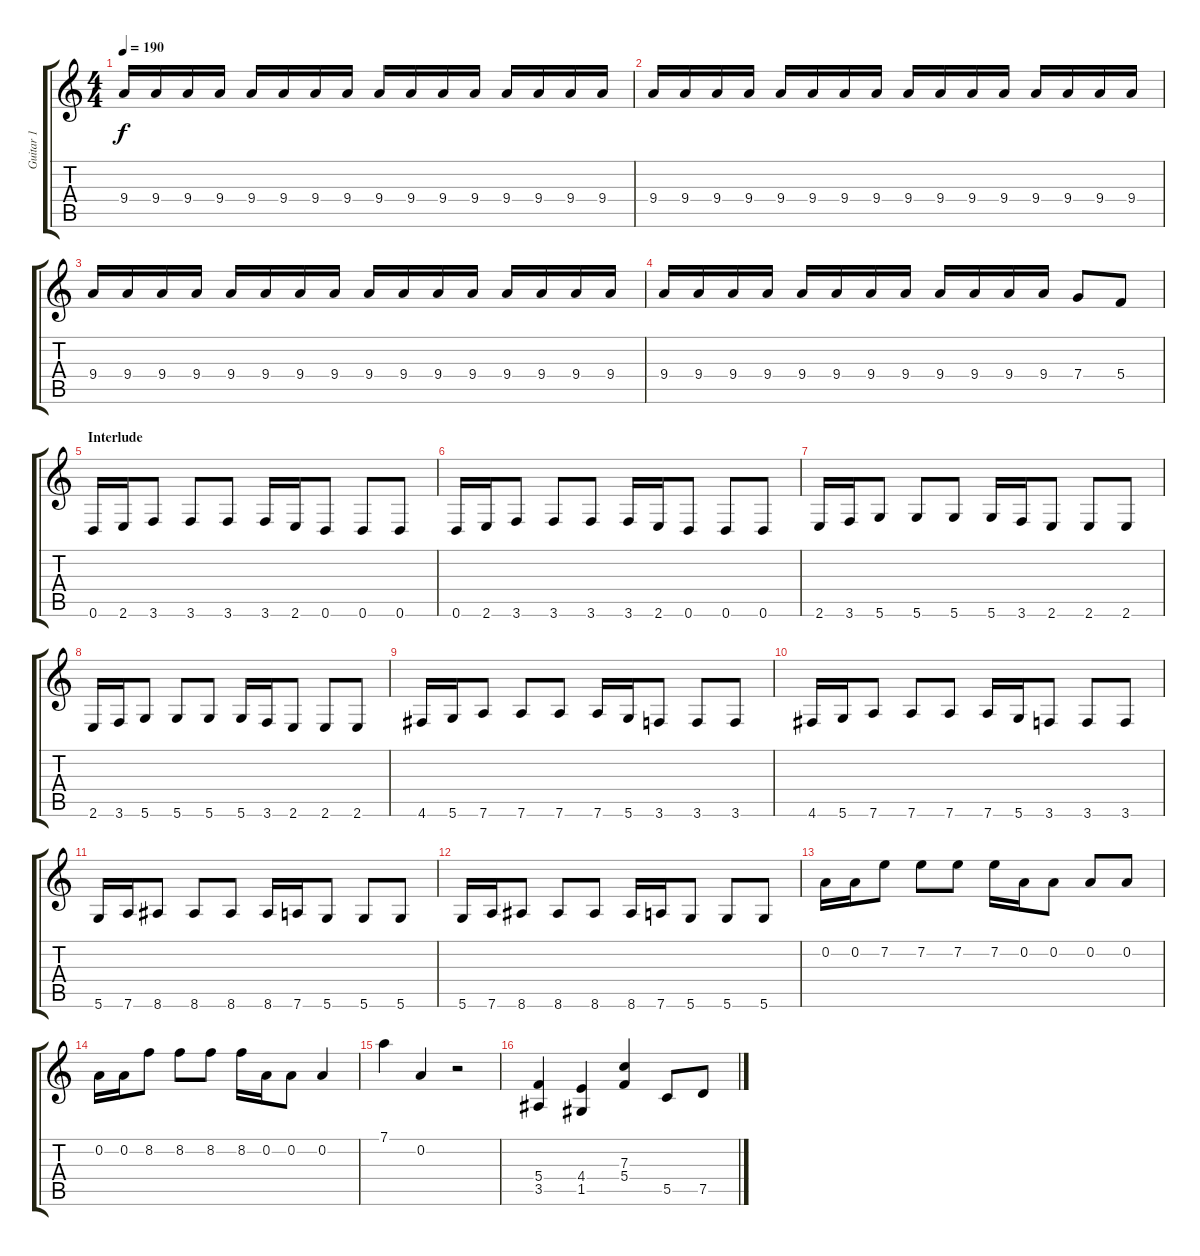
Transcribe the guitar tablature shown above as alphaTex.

\track ("Guitar 1" "Guitar 1") {instrument overdrivenguitar}
\staff {score tabs}
\tuning (D4 A3 F3 C3 G2 D2) {hide}
\ts (4 4)
\tempo 190
\clef g2
\ks c
9.4.16{dy f} 9.4.16 9.4.16 9.4.16 9.4.16 9.4.16 9.4.16 9.4.16 9.4.16 9.4.16 9.4.16 9.4.16 9.4.16 9.4.16 9.4.16 9.4.16 |
9.4.16 9.4.16 9.4.16 9.4.16 9.4.16 9.4.16 9.4.16 9.4.16 9.4.16 9.4.16 9.4.16 9.4.16 9.4.16 9.4.16 9.4.16 9.4.16 |
9.4.16 9.4.16 9.4.16 9.4.16 9.4.16 9.4.16 9.4.16 9.4.16 9.4.16 9.4.16 9.4.16 9.4.16 9.4.16 9.4.16 9.4.16 9.4.16 |
9.4.16 9.4.16 9.4.16 9.4.16 9.4.16 9.4.16 9.4.16 9.4.16 9.4.16 9.4.16 9.4.16 9.4.16 7.4.8 5.4.8 |
\section ("" "Interlude")
0.6.16 2.6.16 3.6.8 3.6.8 3.6.8 3.6.16 2.6.16 0.6.8 0.6.8 0.6.8 |
0.6.16 2.6.16 3.6.8 3.6.8 3.6.8 3.6.16 2.6.16 0.6.8 0.6.8 0.6.8 |
2.6.16 3.6.16 5.6.8 5.6.8 5.6.8 5.6.16 3.6.16 2.6.8 2.6.8 2.6.8 |
2.6.16 3.6.16 5.6.8 5.6.8 5.6.8 5.6.16 3.6.16 2.6.8 2.6.8 2.6.8 |
4.6.16 5.6.16 7.6.8 7.6.8 7.6.8 7.6.16 5.6.16 3.6.8 3.6.8 3.6.8 |
4.6.16 5.6.16 7.6.8 7.6.8 7.6.8 7.6.16 5.6.16 3.6.8 3.6.8 3.6.8 |
5.6.16 7.6.16 8.6.8 8.6.8 8.6.8 8.6.16 7.6.16 5.6.8 5.6.8 5.6.8 |
5.6.16 7.6.16 8.6.8 8.6.8 8.6.8 8.6.16 7.6.16 5.6.8 5.6.8 5.6.8 |
0.2.16 0.2.16 7.2.8 7.2.8 7.2.8 7.2.16 0.2.16 0.2.8 0.2.8 0.2.8 |
0.2.16 0.2.16 8.2.8 8.2.8 8.2.8 8.2.16 0.2.16 0.2.8 0.2.4 |
7.1.4 0.2.4 r.2 |
(5.4 3.5).4 (4.4 1.5).4 (7.3 5.4).4 5.5.8 7.5.8
